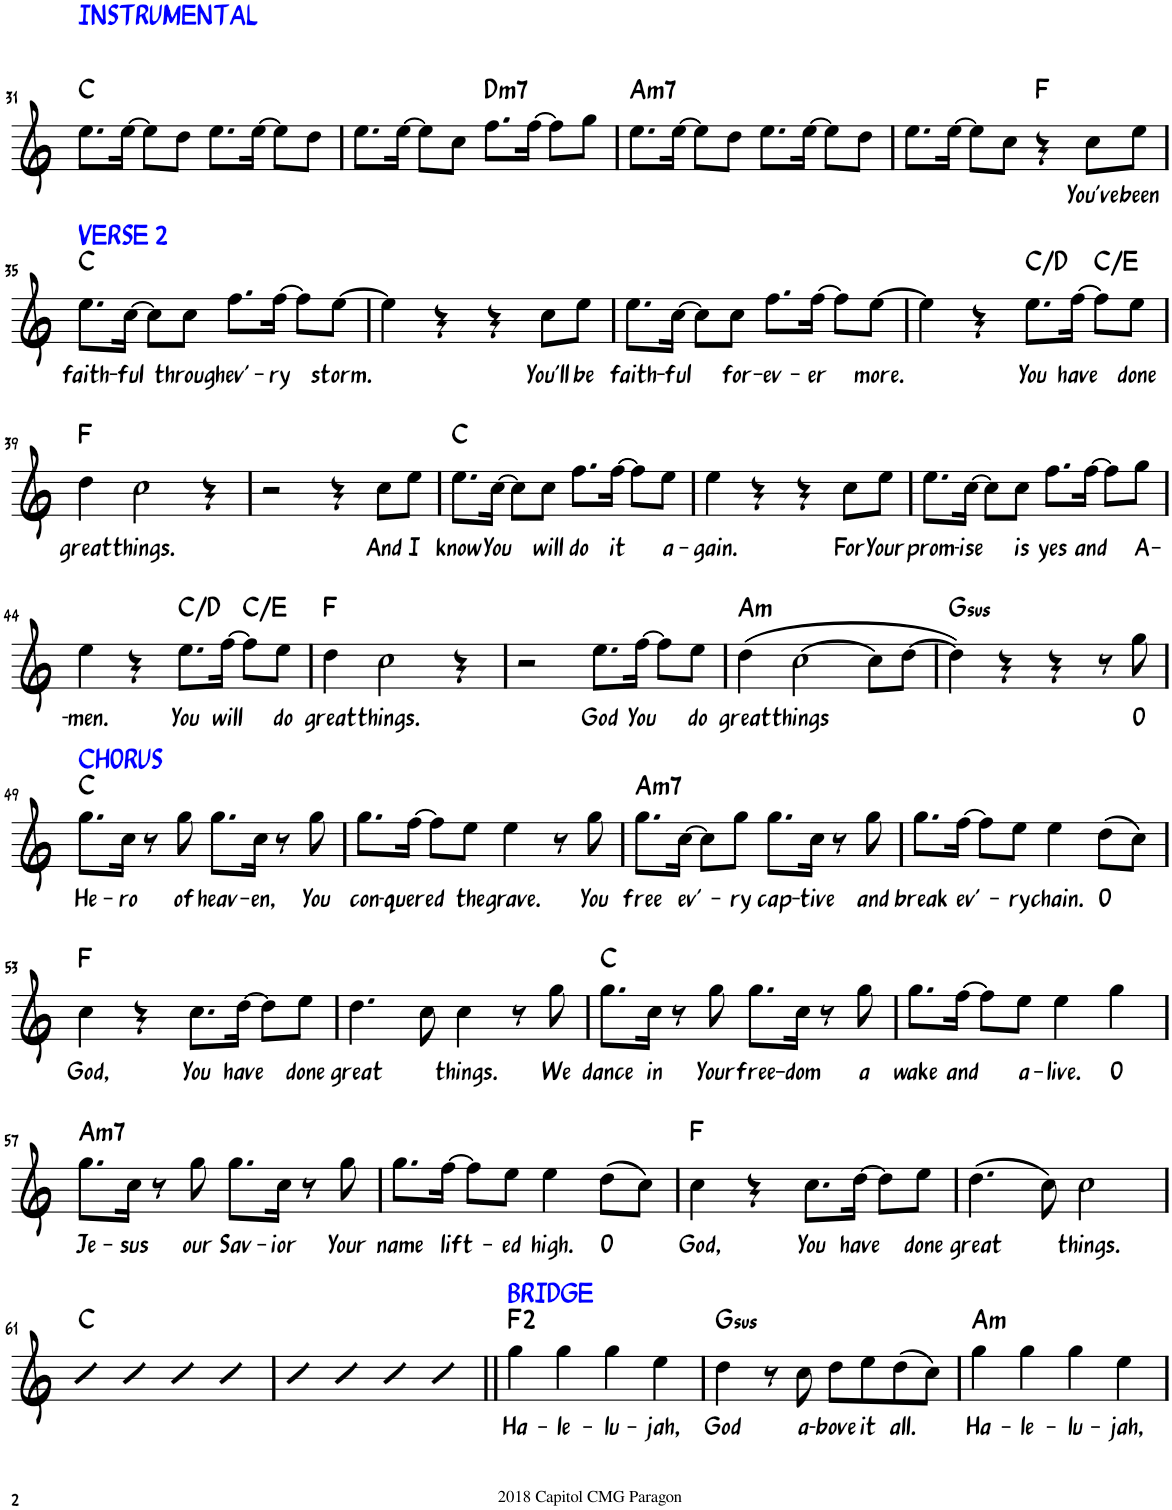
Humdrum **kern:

**kern	**text	**harte
*part1	*part1	*part1
*staff1	*staff1	*
*I"Piano	*	*
*I'Pno.	*	*
!!LO:PB:g=z
*clefG2	*	*
*k[]	*	*
*M4/4	*	*
=31	=31	=31
!LO:TX:a:color=#0000FF:t=INSTRUMENTAL	!	!
8.ee\L	.	C:maj
[16ee\Jk	.	.
8ee\L]	.	.
8dd\J	.	.
8.ee\L	.	.
[16ee\Jk	.	.
8ee\L]	.	.
8dd\J	.	.
=32	=32	=32
8.ee\L	.	.
[16ee\Jk	.	.
8ee\L]	.	.
8cc\J	.	.
!	!	!LO:H:kt=m7
8.ff\L	.	D:min7
[16ff\Jk	.	.
8ff\L]	.	.
8gg\J	.	.
=33	=33	=33
!	!	!LO:H:kt=m7
8.ee\L	.	A:min7
[16ee\Jk	.	.
8ee\L]	.	.
8dd\J	.	.
8.ee\L	.	.
[16ee\Jk	.	.
8ee\L]	.	.
8dd\J	.	.
=34	=34	=34
8.ee\L	.	.
[16ee\Jk	.	.
8ee\L]	.	.
8cc\J	.	.
4r	.	F:maj
!	!LO:LY:b	!
8cc\L	You've	.
!	!LO:LY:b	!
8ee\J	been	.
!!LO:LB:g=z
=35	=35	=35
!LO:TX:a:color=#0000FF:t=VERSE 2	!	!
!	!LO:LY:b	!
8.ee\L	faith-	C:maj
!	!LO:LY:b	!
[16cc\Jk	-ful	.
8cc\L]	.	.
!	!LO:LY:b	!
8cc\J	through	.
!	!LO:LY:b	!
8.ff\L	ev'-	.
!	!LO:LY:b	!
[16ff\Jk	-ry	.
8ff\L]	.	.
!	!LO:LY:b	!
[8ee\J	storm.	.
=36	=36	=36
4ee\]	.	.
4r	.	.
4r	.	.
!	!LO:LY:b	!
8cc\L	You'll	.
!	!LO:LY:b	!
8ee\J	be	.
=37	=37	=37
!	!LO:LY:b	!
8.ee\L	faith-	.
!	!LO:LY:b	!
[16cc\Jk	-ful	.
8cc\L]	.	.
!	!LO:LY:b	!
8cc\J	for-	.
!	!LO:LY:b	!
8.ff\L	-ev-	.
!	!LO:LY:b	!
[16ff\Jk	-er	.
8ff\L]	.	.
!	!LO:LY:b	!
[8ee\J	more.	.
=38	=38	=38
4ee\]	.	.
4r	.	.
!	!LO:LY:b	!
8.ee\L	You	C:maj/2
!	!LO:LY:b	!
[16ff\Jk	have	.
8ff\L]	.	C:maj/3
!	!LO:LY:b	!
8ee\J	done	.
!!LO:LB:g=z
=39	=39	=39
!	!LO:LY:b	!
4dd\	great	F:maj
!	!LO:LY:b	!
2cc\	things.	.
4r	.	.
=40	=40	=40
2r	.	.
4r	.	.
!	!LO:LY:b	!
8cc\L	And	.
!	!LO:LY:b	!
8ee\J	I	.
=41	=41	=41
!	!LO:LY:b	!
8.ee\L	know	C:maj
!	!LO:LY:b	!
[16cc\Jk	You	.
8cc\L]	.	.
!	!LO:LY:b	!
8cc\J	will	.
!	!LO:LY:b	!
8.ff\L	do	.
!	!LO:LY:b	!
[16ff\Jk	it	.
8ff\L]	.	.
!	!LO:LY:b	!
8ee\J	a-	.
=42	=42	=42
!	!LO:LY:b	!
4ee\	-gain.	.
4r	.	.
4r	.	.
!	!LO:LY:b	!
8cc\L	For	.
!	!LO:LY:b	!
8ee\J	Your	.
=43	=43	=43
!	!LO:LY:b	!
8.ee\L	prom-	.
!	!LO:LY:b	!
[16cc\Jk	-ise	.
8cc\L]	.	.
!	!LO:LY:b	!
8cc\J	is	.
!	!LO:LY:b	!
8.ff\L	yes	.
!	!LO:LY:b	!
[16ff\Jk	and	.
8ff\L]	.	.
!	!LO:LY:b	!
8gg\J	A-	.
!!LO:LB:g=z
=44	=44	=44
!	!LO:LY:b	!
4ee\	-men.	.
4r	.	.
!	!LO:LY:b	!
8.ee\L	You	C:maj/2
!	!LO:LY:b	!
[16ff\Jk	will	.
8ff\L]	.	C:maj/3
!	!LO:LY:b	!
8ee\J	do	.
=45	=45	=45
!	!LO:LY:b	!
4dd\	great	F:maj
!	!LO:LY:b	!
2cc\	things.	.
4r	.	.
=46	=46	=46
2r	.	.
!	!LO:LY:b	!
8.ee\L	God	.
!	!LO:LY:b	!
[16ff\Jk	You	.
8ff\L]	.	.
!	!LO:LY:b	!
8ee\J	do	.
=47	=47	=47
!	!LO:LY:b	!LO:H:kt=m
(4dd\	great	A:min
!	!LO:LY:b	!
[2cc\	things	.
8cc\L]	.	.
[8dd\J	.	.
=48	=48	=48
!	!	!LO:H:kt=sus
4dd\])	.	G:sus4
4r	.	.
4r	.	.
8r	.	.
!	!LO:LY:b	!
8gg\	O	.
!!LO:LB:g=z
=49	=49	=49
!LO:TX:a:color=#0000FF:t=CHORUS	!	!
!	!LO:LY:b	!
8.gg\L	He-	C:maj
!	!LO:LY:b	!
16cc\Jk	-ro	.
8r	.	.
!	!LO:LY:b	!
8gg\	of	.
!	!LO:LY:b	!
8.gg\L	heav-	.
!	!LO:LY:b	!
16cc\Jk	-en,	.
8r	.	.
!	!LO:LY:b	!
8gg\	You	.
=50	=50	=50
!	!LO:LY:b	!
8.gg\L	con-	.
!	!LO:LY:b	!
[16ff\Jk	-quered	.
8ff\L]	.	.
!	!LO:LY:b	!
8ee\J	the	.
!	!LO:LY:b	!
4ee\	grave.	.
8r	.	.
!	!LO:LY:b	!
8gg\	You	.
=51	=51	=51
!	!LO:LY:b	!LO:H:kt=m7
8.gg\L	free	A:min7
!	!LO:LY:b	!
[16cc\Jk	ev'-	.
8cc\L]	.	.
!	!LO:LY:b	!
8gg\J	-ry	.
!	!LO:LY:b	!
8.gg\L	cap-	.
!	!LO:LY:b	!
16cc\Jk	-tive	.
8r	.	.
!	!LO:LY:b	!
8gg\	and	.
=52	=52	=52
!	!LO:LY:b	!
8.gg\L	break	.
!	!LO:LY:b	!
[16ff\Jk	ev'-	.
8ff\L]	.	.
!	!LO:LY:b	!
8ee\J	-ry	.
!	!LO:LY:b	!
4ee\	chain.	.
!	!LO:LY:b	!
(8dd\L	O	.
8cc\J)	.	.
!!LO:LB:g=z
=53	=53	=53
!	!LO:LY:b	!
4cc\	God,	F:maj
4r	.	.
!	!LO:LY:b	!
8.cc\L	You	.
!	!LO:LY:b	!
[16dd\Jk	have	.
8dd\L]	.	.
!	!LO:LY:b	!
8ee\J	done	.
=54	=54	=54
!	!LO:LY:b	!
4.dd\	great	.
8cc\	.	.
!	!LO:LY:b	!
4cc\	things.	.
8r	.	.
!	!LO:LY:b	!
8gg\	We	.
=55	=55	=55
!	!LO:LY:b	!
8.gg\L	dance	C:maj
!	!LO:LY:b	!
16cc\Jk	in	.
8r	.	.
!	!LO:LY:b	!
8gg\	Your	.
!	!LO:LY:b	!
8.gg\L	free-	.
!	!LO:LY:b	!
16cc\Jk	-dom	.
8r	.	.
!	!LO:LY:b	!
8gg\	a	.
=56	=56	=56
!	!LO:LY:b	!
8.gg\L	wake	.
!	!LO:LY:b	!
[16ff\Jk	and	.
8ff\L]	.	.
!	!LO:LY:b	!
8ee\J	a-	.
!	!LO:LY:b	!
4ee\	-live.	.
!	!LO:LY:b	!
4gg\	O	.
!!LO:LB:g=z
=57	=57	=57
!	!LO:LY:b	!LO:H:kt=m7
8.gg\L	Je-	A:min7
!	!LO:LY:b	!
16cc\Jk	-sus	.
8r	.	.
!	!LO:LY:b	!
8gg\	our	.
!	!LO:LY:b	!
8.gg\L	Sav-	.
!	!LO:LY:b	!
16cc\Jk	-ior	.
8r	.	.
!	!LO:LY:b	!
8gg\	Your	.
=58	=58	=58
!	!LO:LY:b	!
8.gg\L	name	.
!	!LO:LY:b	!
[16ff\Jk	lift-	.
8ff\L]	.	.
!	!LO:LY:b	!
8ee\J	-ed	.
!	!LO:LY:b	!
4ee\	high.	.
!	!LO:LY:b	!
(8dd\L	O	.
8cc\J)	.	.
=59	=59	=59
!	!LO:LY:b	!
4cc\	God,	F:maj
4r	.	.
!	!LO:LY:b	!
8.cc\L	You	.
!	!LO:LY:b	!
[16dd\Jk	have	.
8dd\L]	.	.
!	!LO:LY:b	!
8ee\J	done	.
=60	=60	=60
!	!LO:LY:b	!
(4.dd\	great	.
8cc\)	.	.
!	!LO:LY:b	!
2cc\	things.	.
!!LO:LB:g=z
=61	=61	=61
4cc	.	C:maj
4cc\	.	.
4cc\	.	.
4cc\	.	.
=62	=62	=62
4cc\	.	.
4cc\	.	.
4cc\	.	.
4cc\	.	.
=63||	=63||	=63||
!LO:TX:a:color=#0000FF:t=BRIDGE	!	!
!	!LO:LY:b	!
4gg\	Ha-	F:maj(2)
!	!LO:LY:b	!
4gg\	-le-	.
!	!LO:LY:b	!
4gg\	-lu-	.
!	!LO:LY:b	!
4ee\	-jah,	.
=64	=64	=64
!	!LO:LY:b	!LO:H:kt=sus
4dd\	God	G:sus4
8r	.	.
!	!LO:LY:b	!
8cc\	a-	.
!	!LO:LY:b	!
8dd\L	-bove	.
!	!LO:LY:b	!
8ee\	it	.
!	!LO:LY:b	!
(8dd\	all.	.
8cc\J)	.	.
=65	=65	=65
!	!LO:LY:b	!LO:H:kt=m
4gg\	Ha-	A:min
!	!LO:LY:b	!
4gg\	-le-	.
!	!LO:LY:b	!
4gg\	-lu-	.
!	!LO:LY:b	!
4ee\	-jah,	.
=	=	=
*-	*-	*-
